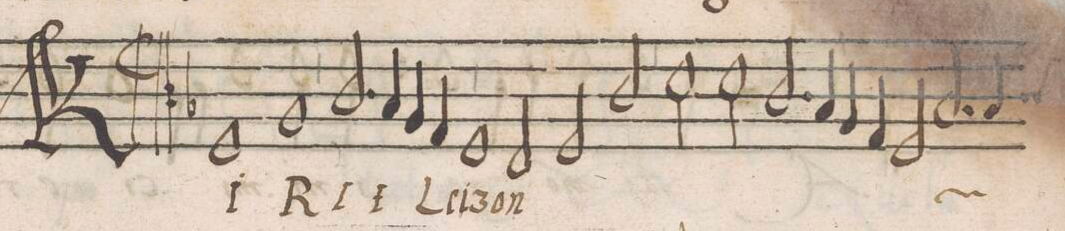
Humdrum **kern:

**kern	**text
*I"CANTVS	*
*clefC3	*
*k[b-]	*
*met(C|)	*
*M2/1	*
1F	KI-
1A	-RI-
=2-	=2-
2.c/	-E-
4B-/	.
4A/	.
4G/	.
1F/	-Lei-
=3-	=3-
2E/	-zon
2F/	.
2c/	.
=4-	=4-
2d\	.
2d\	.
2.c/	.
4B-/	.
=5-	=5-
4A/	.
4G/	.
2F/	.
*	*ij
2.B-/	Ky-
*custos:c	*
4B-/	-ri-
=6-	=6-
*-	*-
